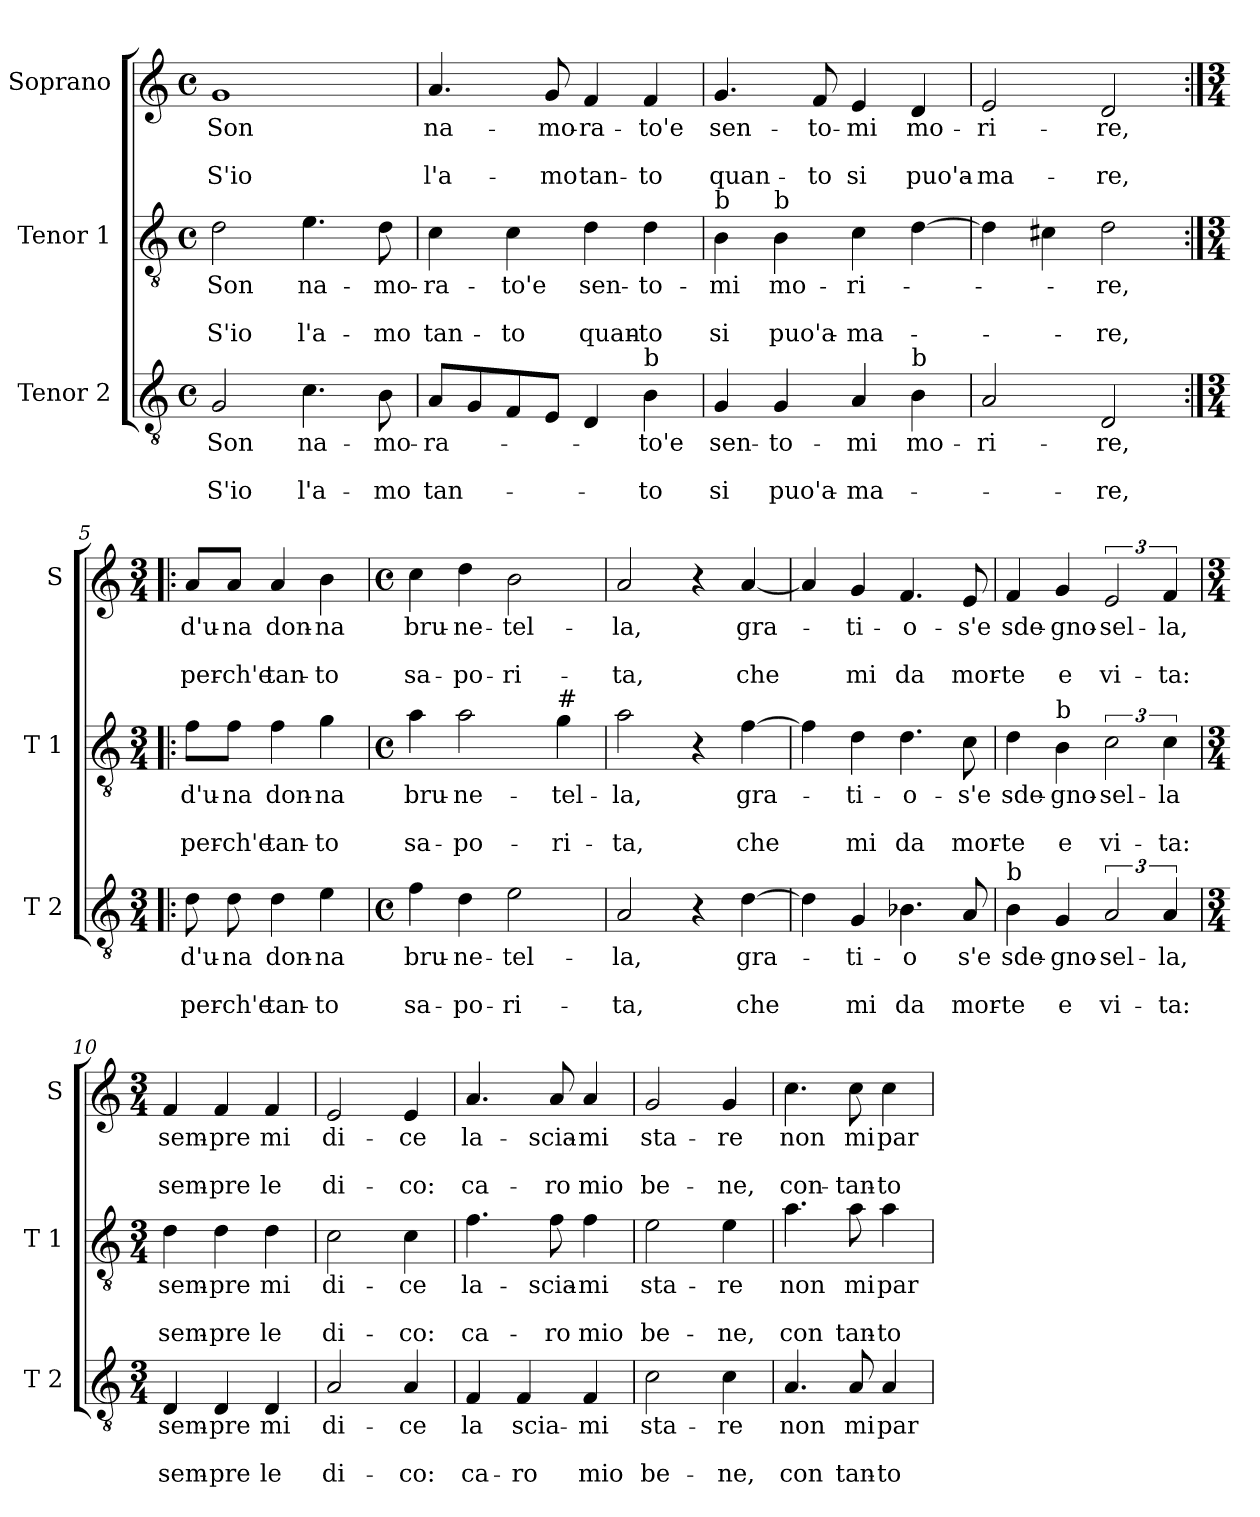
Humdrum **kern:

**kern	**text	**text	**text	**kern	**text	**text	**text	**kern	**text	**text	**text
*part3	*part3	*part3	*part3	*part2	*part2	*part2	*part2	*part1	*part1	*part1	*part1
*staff3	*staff3	*staff3	*staff3	*staff2	*staff2	*staff2	*staff2	*staff1	*staff1	*staff1	*staff1
*I"Tenor 2	*	*	*	*I"Tenor 1	*	*	*	*I"Soprano	*	*	*
*I'T 2	*	*	*	*I'T 1	*	*	*	*I'S	*	*	*
*clefGv2	*	*	*	*clefGv2	*	*	*	*clefG2	*	*	*
*k[]	*	*	*	*k[]	*	*	*	*k[]	*	*	*
*C:	*	*	*	*C:	*	*	*	*C:	*	*	*
*M4/4	*	*	*	*M4/4	*	*	*	*M4/4	*	*	*
*met(c)	*	*	*	*met(c)	*	*	*	*met(c)	*	*	*
=1	=1	=1	=1	=1	=1	=1	=1	=1	=1	=1	=1
!	!LO:LY:b	!	!LO:LY:b	!	!LO:LY:b	!	!LO:LY:b	!	!LO:LY:b	!	!LO:LY:b
2G/	Son	.	S'io	2d\	Son	.	S'io	1g	Son	.	S'io
!	!LO:LY:b	!	!LO:LY:b	!	!LO:LY:b	!	!LO:LY:b	!	!	!	!
4.c\	na-	.	l'a-	4.e\	na-	.	l'a-	.	.	.	.
!	!LO:LY:b	!	!LO:LY:b	!	!LO:LY:b	!	!LO:LY:b	!	!	!	!
8B\	-mo-	.	-mo	8d\	-mo-	.	-mo	.	.	.	.
=2	=2	=2	=2	=2	=2	=2	=2	=2	=2	=2	=2
!	!LO:LY:b	!	!LO:LY:b	!	!LO:LY:b	!	!LO:LY:b	!	!LO:LY:b	!	!LO:LY:b
8A/L	-ra-	.	tan-	4c\	-ra-	.	tan-	4.a/	na-	.	l'a-
8G/	.	.	.	.	.	.	.	.	.	.	.
!	!	!	!	!	!LO:LY:b	!	!LO:LY:b	!	!	!	!
8F/	.	.	.	4c\	-to'e	.	-to	.	.	.	.
!	!	!	!	!	!	!	!	!	!LO:LY:b	!	!LO:LY:b
8E/J	.	.	.	.	.	.	.	8g/	-mo-	.	-mo
!	!	!	!	!	!LO:LY:b	!	!LO:LY:b	!	!LO:LY:b	!	!LO:LY:b
4D/	.	.	.	4d\	sen-	.	quan-	4f/	-ra-	.	tan-
!LO:TX:a:t=b	!	!	!	!	!	!	!	!	!	!	!
!	!LO:LY:b	!	!LO:LY:b	!	!LO:LY:b	!	!LO:LY:b	!	!LO:LY:b	!	!LO:LY:b
4B\	-to'e	.	-to	4d\	-to-	.	-to	4f/	-to'e	.	-to
=3	=3	=3	=3	=3	=3	=3	=3	=3	=3	=3	=3
!	!	!	!	!LO:TX:a:t=b	!	!	!	!	!	!	!
!	!LO:LY:b	!	!LO:LY:b	!	!LO:LY:b	!	!LO:LY:b	!	!LO:LY:b	!	!LO:LY:b
4G/	sen-	.	si	4B\	-mi	.	si	4.g/	sen-	.	quan-
!	!	!	!	!LO:TX:a:t=b	!	!	!	!	!	!	!
!	!LO:LY:b	!	!LO:LY:b	!	!LO:LY:b	!	!LO:LY:b	!	!	!	!
4G/	-to-	.	puo'a-	4B\	mo-	.	puo'a-	.	.	.	.
!	!	!	!	!	!	!	!	!	!LO:LY:b	!	!LO:LY:b
.	.	.	.	.	.	.	.	8f/	-to-	.	-to
!	!LO:LY:b	!	!LO:LY:b	!	!LO:LY:b	!	!LO:LY:b	!	!LO:LY:b	!	!LO:LY:b
4A/	-mi	.	-ma-	4c\	-ri-	.	-ma-	4e/	-mi	.	si
!LO:TX:a:t=b	!	!	!	!	!	!	!	!	!	!	!
!	!LO:LY:b	!	!	!	!	!	!	!	!LO:LY:b	!	!LO:LY:b
4B\	mo-	.	.	[4d\	.	.	.	4d/	mo-	.	puo'a-
=4	=4	=4	=4	=4	=4	=4	=4	=4	=4	=4	=4
!	!LO:LY:b	!	!	!	!	!	!	!	!LO:LY:b	!	!LO:LY:b
2A/	-ri-	.	.	4d\]	.	.	.	2e/	-ri-	.	-ma-
.	.	.	.	4c#X\	.	.	.	.	.	.	.
!	!LO:LY:b	!	!LO:LY:b	!	!LO:LY:b	!	!LO:LY:b	!	!LO:LY:b	!	!LO:LY:b
2D/	-re,	.	-re,	2d\	-re,	.	-re,	2d/	-re,	.	-re,
!!LO:LB:g=z
=5:|!|:	=5:|!|:	=5:|!|:	=5:|!|:	=5:|!|:	=5:|!|:	=5:|!|:	=5:|!|:	=5:|!|:	=5:|!|:	=5:|!|:	=5:|!|:
*M3/4	*	*	*	*M3/4	*	*	*	*M3/4	*	*	*
!	!LO:LY:b	!	!LO:LY:b	!	!LO:LY:b	!	!LO:LY:b	!	!LO:LY:b	!	!LO:LY:b
8d\	d'u-	.	per-	8f\L	d'u-	.	per-	8a/L	d'u-	.	per-
!	!LO:LY:b	!	!LO:LY:b	!	!LO:LY:b	!	!LO:LY:b	!	!LO:LY:b	!	!LO:LY:b
8d\	-na	.	-ch'e	8f\J	-na	.	-ch'e	8a/J	-na	.	-ch'e
!	!LO:LY:b	!	!LO:LY:b	!	!LO:LY:b	!	!LO:LY:b	!	!LO:LY:b	!	!LO:LY:b
4d\	don-	.	tan-	4f\	don-	.	tan-	4a/	don-	.	tan-
!	!LO:LY:b	!	!LO:LY:b	!	!LO:LY:b	!	!LO:LY:b	!	!LO:LY:b	!	!LO:LY:b
4e\	-na	.	-to	4g\	-na	.	-to	4b\	-na	.	-to
=6	=6	=6	=6	=6	=6	=6	=6	=6	=6	=6	=6
*M4/4	*	*	*	*M4/4	*	*	*	*M4/4	*	*	*
*met(c)	*	*	*	*met(c)	*	*	*	*met(c)	*	*	*
!	!LO:LY:b	!	!LO:LY:b	!	!LO:LY:b	!	!LO:LY:b	!	!LO:LY:b	!	!LO:LY:b
4f\	bru-	.	sa-	4a\	bru-	.	sa-	4cc\	bru-	.	sa-
!	!LO:LY:b	!	!LO:LY:b	!	!LO:LY:b	!	!LO:LY:b	!	!LO:LY:b	!	!LO:LY:b
4d\	-ne-	.	-po-	2a\	-ne-	.	-po-	4dd\	-ne-	.	-po-
!	!LO:LY:b	!	!LO:LY:b	!	!	!	!	!	!LO:LY:b	!	!LO:LY:b
2e\	-tel-	.	-ri-	.	.	.	.	2b\	-tel-	.	-ri-
!	!	!	!	!LO:TX:a:t=#	!	!	!	!	!	!	!
!	!	!	!	!	!LO:LY:b	!	!LO:LY:b	!	!	!	!
.	.	.	.	4g\	-tel-	.	-ri-	.	.	.	.
=7	=7	=7	=7	=7	=7	=7	=7	=7	=7	=7	=7
!	!LO:LY:b	!	!LO:LY:b	!	!LO:LY:b	!	!LO:LY:b	!	!LO:LY:b	!	!LO:LY:b
2A/	-la,	.	-ta,	2a\	-la,	.	-ta,	2a/	-la,	.	-ta,
4r	.	.	.	4r	.	.	.	4r	.	.	.
!	!LO:LY:b	!	!LO:LY:b	!	!LO:LY:b	!	!LO:LY:b	!	!LO:LY:b	!	!LO:LY:b
[4d\	gra-	.	che	[4f\	gra-	.	che	[4a/	gra-	.	che
=8	=8	=8	=8	=8	=8	=8	=8	=8	=8	=8	=8
4d\]	.	.	.	4f\]	.	.	.	4a/]	.	.	.
!	!LO:LY:b	!	!LO:LY:b	!	!LO:LY:b	!	!LO:LY:b	!	!LO:LY:b	!	!LO:LY:b
4G/	-ti-	.	mi	4d\	-ti-	.	mi	4g/	-ti-	.	mi
!	!LO:LY:b	!	!LO:LY:b	!	!LO:LY:b	!	!LO:LY:b	!	!LO:LY:b	!	!LO:LY:b
4.B-X\	-o	.	da	4.d\	-o-	.	da	4.f/	-o-	.	da
!	!LO:LY:b	!	!LO:LY:b	!	!LO:LY:b	!	!LO:LY:b	!	!LO:LY:b	!	!LO:LY:b
8A/	s'e	.	mor-	8c\	-s'e	.	mor-	8e/	-s'e	.	mor-
=9	=9	=9	=9	=9	=9	=9	=9	=9	=9	=9	=9
!LO:TX:a:t=b	!	!	!	!	!	!	!	!	!	!	!
!	!LO:LY:b	!	!LO:LY:b	!	!LO:LY:b	!	!LO:LY:b	!	!LO:LY:b	!	!LO:LY:b
4B\	sde-	.	-te	4d\	sde-	.	-te	4f/	sde-	.	-te
!	!	!	!	!LO:TX:a:t=b	!	!	!	!	!	!	!
!	!LO:LY:b	!	!LO:LY:b	!	!LO:LY:b	!	!LO:LY:b	!	!LO:LY:b	!	!LO:LY:b
4G/	-gno-	.	e	4B\	-gno-	.	e	4g/	-gno-	.	e
!	!LO:LY:b	!	!LO:LY:b	!	!LO:LY:b	!	!LO:LY:b	!	!LO:LY:b	!	!LO:LY:b
3A/	-sel-	.	vi-	3c\	-sel-	.	vi-	3e/	-sel-	.	vi-
!	!LO:LY:b	!	!LO:LY:b	!	!LO:LY:b	!	!LO:LY:b	!	!LO:LY:b	!	!LO:LY:b
6A/	-la,	.	-ta:	6c\	-la	.	-ta:	6f/	-la,	.	-ta:
!!LO:PB:g=z
=10	=10	=10	=10	=10	=10	=10	=10	=10	=10	=10	=10
*M3/4	*	*	*	*M3/4	*	*	*	*M3/4	*	*	*
!	!LO:LY:b	!	!LO:LY:b	!	!LO:LY:b	!	!LO:LY:b	!	!LO:LY:b	!	!LO:LY:b
4D/	sem-	.	sem-	4d\	sem-	.	sem-	4f/	sem-	.	sem-
!	!LO:LY:b	!	!LO:LY:b	!	!LO:LY:b	!	!LO:LY:b	!	!LO:LY:b	!	!LO:LY:b
4D/	-pre	.	-pre	4d\	-pre	.	-pre	4f/	-pre	.	-pre
!	!LO:LY:b	!	!LO:LY:b	!	!LO:LY:b	!	!LO:LY:b	!	!LO:LY:b	!	!LO:LY:b
4D/	mi	.	le	4d\	mi	.	le	4f/	mi	.	le
=11	=11	=11	=11	=11	=11	=11	=11	=11	=11	=11	=11
!	!LO:LY:b	!	!LO:LY:b	!	!LO:LY:b	!	!LO:LY:b	!	!LO:LY:b	!	!LO:LY:b
2A/	di-	.	di-	2c\	di-	.	di-	2e/	di-	.	di-
!	!LO:LY:b	!	!LO:LY:b	!	!LO:LY:b	!	!LO:LY:b	!	!LO:LY:b	!	!LO:LY:b
4A/	-ce	.	-co:	4c\	-ce	.	-co:	4e/	-ce	.	-co:
=12	=12	=12	=12	=12	=12	=12	=12	=12	=12	=12	=12
!	!LO:LY:b	!	!LO:LY:b	!	!LO:LY:b	!	!LO:LY:b	!	!LO:LY:b	!	!LO:LY:b
4F/	la	.	ca-	4.f\	la-	.	ca-	4.a/	la-	.	ca-
!	!LO:LY:b	!	!LO:LY:b	!	!	!	!	!	!	!	!
4F/	scia-	.	-ro	.	.	.	.	.	.	.	.
!	!	!	!	!	!LO:LY:b	!	!LO:LY:b	!	!LO:LY:b	!	!LO:LY:b
.	.	.	.	8f\	-scia-	.	-ro	8a/	-scia-	.	-ro
!	!LO:LY:b	!	!LO:LY:b	!	!LO:LY:b	!	!LO:LY:b	!	!LO:LY:b	!	!LO:LY:b
4F/	-mi	.	mio	4f\	-mi	.	mio	4a/	-mi	.	mio
=13	=13	=13	=13	=13	=13	=13	=13	=13	=13	=13	=13
!	!LO:LY:b	!	!LO:LY:b	!	!LO:LY:b	!	!LO:LY:b	!	!LO:LY:b	!	!LO:LY:b
2c\	sta-	.	be-	2e\	sta-	.	be-	2g/	sta-	.	be-
!	!LO:LY:b	!	!LO:LY:b	!	!LO:LY:b	!	!LO:LY:b	!	!LO:LY:b	!	!LO:LY:b
4c\	-re	.	-ne,	4e\	-re	.	-ne,	4g/	-re	.	-ne,
=14	=14	=14	=14	=14	=14	=14	=14	=14	=14	=14	=14
!	!LO:LY:b	!	!LO:LY:b	!	!LO:LY:b	!	!LO:LY:b	!	!LO:LY:b	!	!LO:LY:b
4.A/	non	.	con	4.a\	non	.	con	4.cc\	non	.	con-
!	!LO:LY:b	!	!LO:LY:b	!	!LO:LY:b	!	!LO:LY:b	!	!LO:LY:b	!	!LO:LY:b
8A/	mi	.	tan-	8a\	mi	.	tan-	8cc\	mi	.	-tan-
!	!LO:LY:b	!	!LO:LY:b	!	!LO:LY:b	!	!LO:LY:b	!	!LO:LY:b	!	!LO:LY:b
4A/	par-	.	-to	4a\	par-	.	-to	4cc\	par-	.	-to
=	=	=	=	=	=	=	=	=	=	=	=
*-	*-	*-	*-	*-	*-	*-	*-	*-	*-	*-	*-
